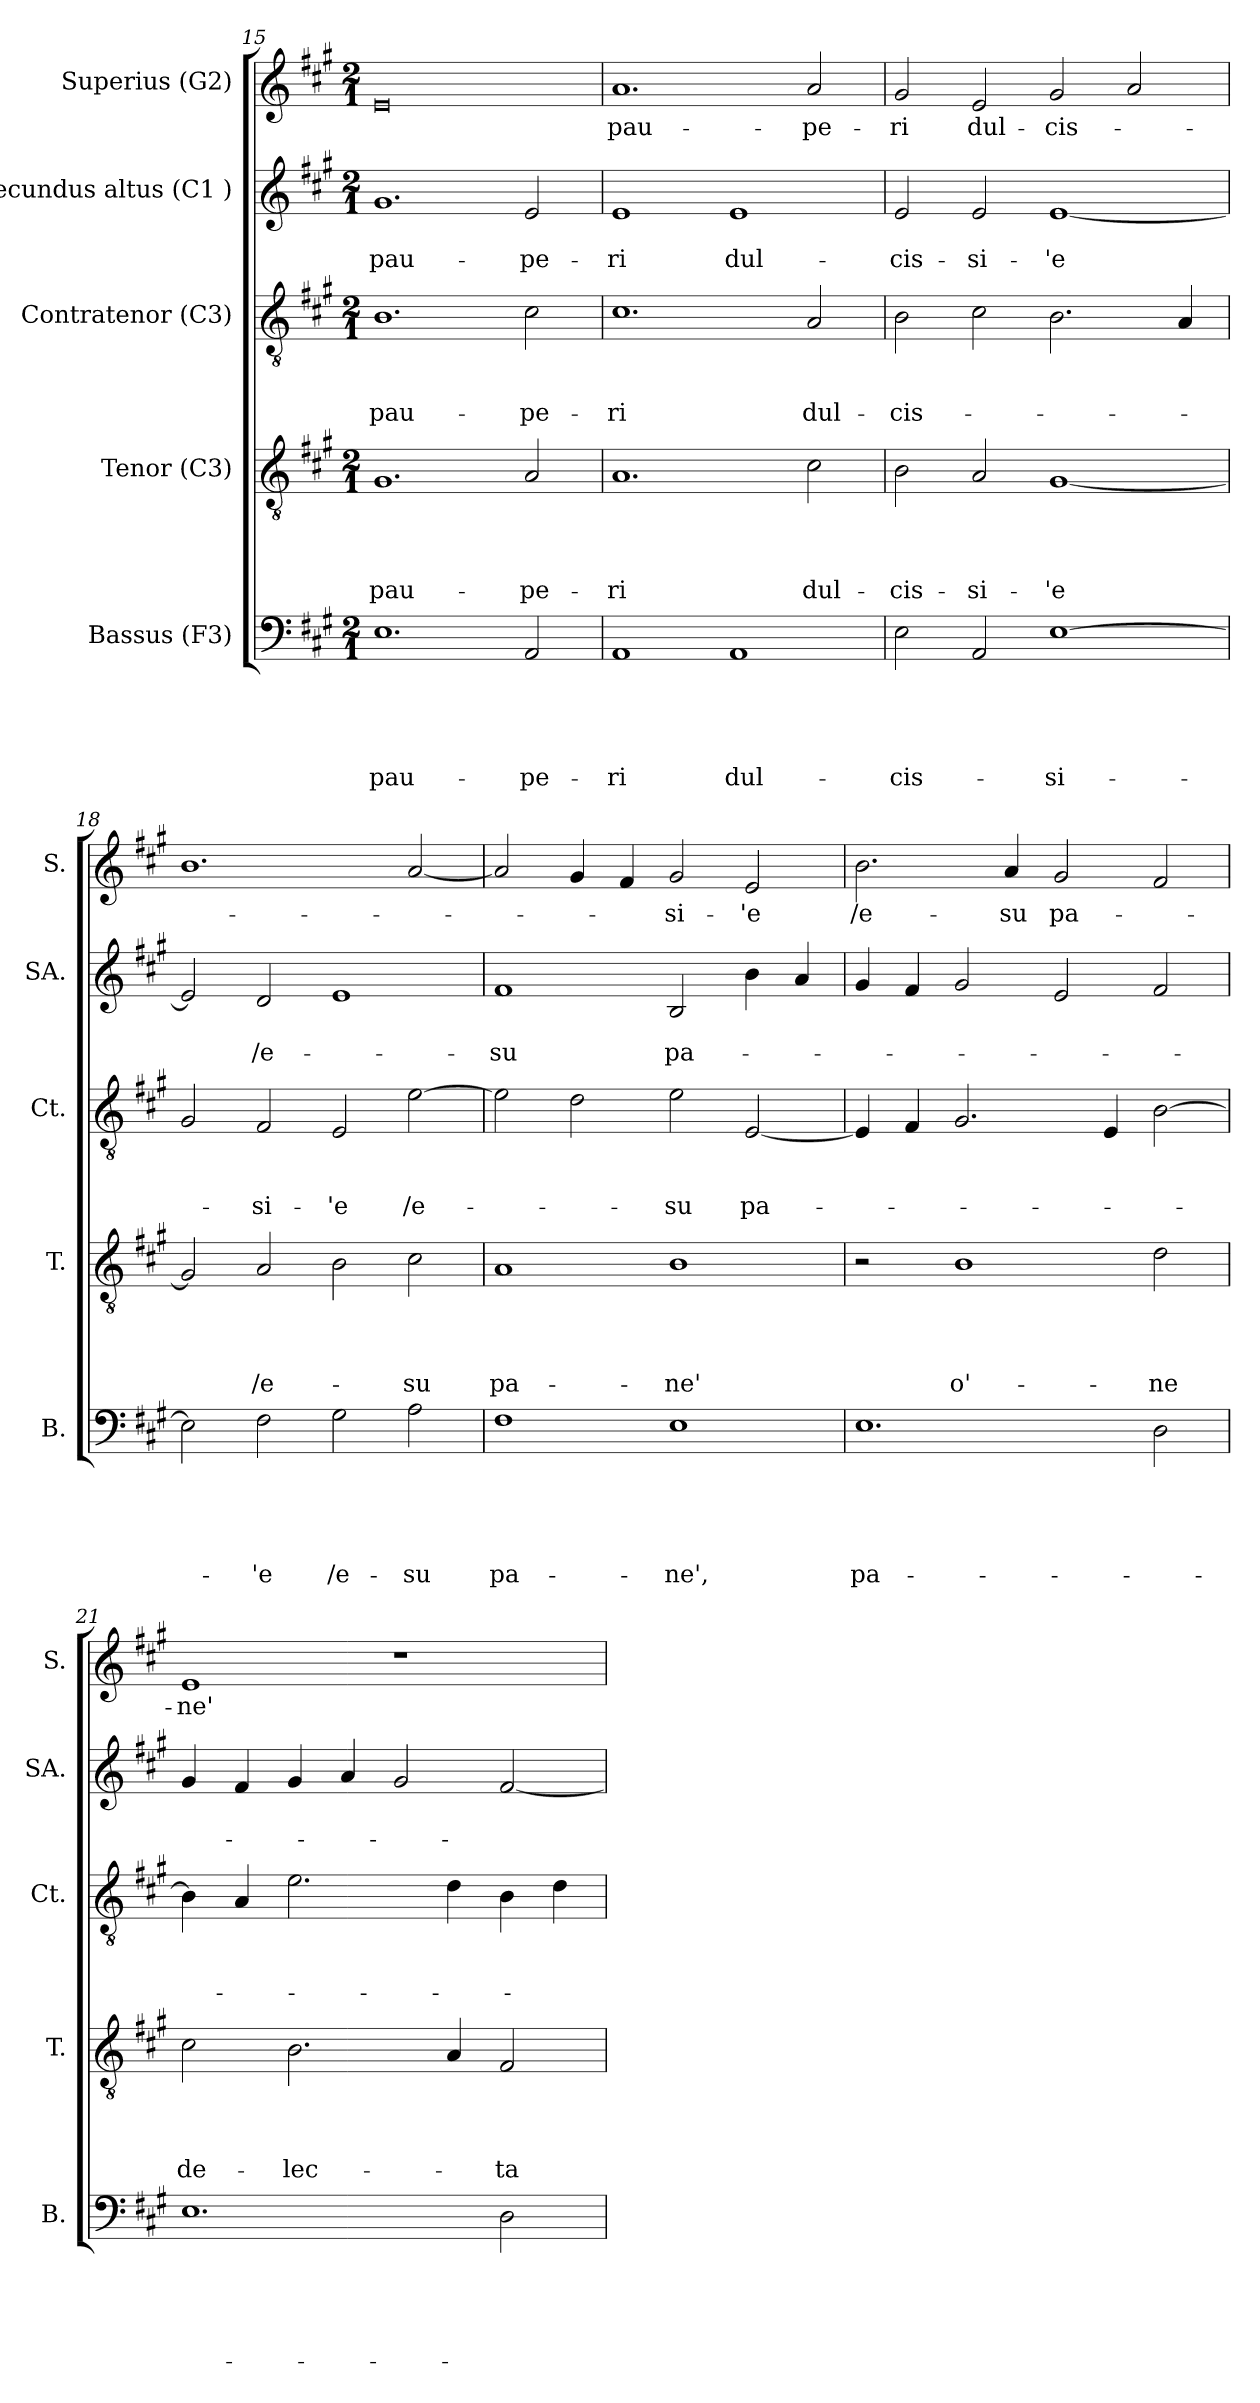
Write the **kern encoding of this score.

**kern	**text	**text	**text	**text	**text	**kern	**text	**text	**text	**text	**kern	**text	**text	**text	**kern	**text	**text	**kern	**text
*part5	*part5	*part5	*part5	*part5	*part5	*part4	*part4	*part4	*part4	*part4	*part3	*part3	*part3	*part3	*part2	*part2	*part2	*part1	*part1
*staff5	*staff5	*staff5	*staff5	*staff5	*staff5	*staff4	*staff4	*staff4	*staff4	*staff4	*staff3	*staff3	*staff3	*staff3	*staff2	*staff2	*staff2	*staff1	*staff1
*I"Bassus (F3)	*	*	*	*	*	*I"Tenor (C3)	*	*	*	*	*I"Contratenor (C3)	*	*	*	*I"Secundus altus (C1 )	*	*	*I"Superius (G2)	*
*I'B.	*	*	*	*	*	*I'T.	*	*	*	*	*I'Ct.	*	*	*	*I'SA.	*	*	*I'S.	*
!!LO:LB:g=z
*clefF4	*	*	*	*	*	*clefGv2	*	*	*	*	*clefGv2	*	*	*	*clefG2	*	*	*clefG2	*
*k[f#c#g#]	*	*	*	*	*	*k[f#c#g#]	*	*	*	*	*k[f#c#g#]	*	*	*	*k[f#c#g#]	*	*	*k[f#c#g#]	*
*A:	*	*	*	*	*	*A:	*	*	*	*	*A:	*	*	*	*A:	*	*	*A:	*
*M2/1	*	*	*	*	*	*M2/1	*	*	*	*	*M2/1	*	*	*	*M2/1	*	*	*M2/1	*
=15	=15	=15	=15	=15	=15	=15	=15	=15	=15	=15	=15	=15	=15	=15	=15	=15	=15	=15	=15
!	!	!	!	!	!LO:LY:b	!	!	!	!	!LO:LY:b	!	!	!	!LO:LY:b	!	!	!LO:LY:b	!	!
1.E	.	.	.	.	pau-	1.G#	.	.	.	pau-	1.B	.	.	pau-	1.g#	.	pau-	0e	.
!	!	!	!	!	!LO:LY:b	!	!	!	!	!LO:LY:b	!	!	!	!LO:LY:b	!	!	!LO:LY:b	!	!
2AA/	.	.	.	.	-pe-	2A/	.	.	.	-pe-	2c#\	.	.	-pe-	2e/	.	-pe-	.	.
=16	=16	=16	=16	=16	=16	=16	=16	=16	=16	=16	=16	=16	=16	=16	=16	=16	=16	=16	=16
!	!	!	!	!	!LO:LY:b	!	!	!	!	!LO:LY:b	!	!	!	!LO:LY:b	!	!	!LO:LY:b	!	!LO:LY:b
1AA	.	.	.	.	-ri	1.A	.	.	.	-ri	1.c#	.	.	-ri	1e	.	-ri	1.a	pau-
!	!	!	!	!	!LO:LY:b	!	!	!	!	!	!	!	!	!	!	!	!LO:LY:b	!	!
1AA	.	.	.	.	dul-	.	.	.	.	.	.	.	.	.	1e	.	dul-	.	.
!	!	!	!	!	!	!	!	!	!	!LO:LY:b	!	!	!	!LO:LY:b	!	!	!	!	!LO:LY:b
.	.	.	.	.	.	2c#\	.	.	.	dul-	2A/	.	.	dul-	.	.	.	2a/	-pe-
=17	=17	=17	=17	=17	=17	=17	=17	=17	=17	=17	=17	=17	=17	=17	=17	=17	=17	=17	=17
!	!	!	!	!	!LO:LY:b	!	!	!	!	!LO:LY:b	!	!	!	!LO:LY:b	!	!	!LO:LY:b	!	!LO:LY:b
2E\	.	.	.	.	-cis-	2B\	.	.	.	-cis-	2B\	.	.	-cis-	2e/	.	-cis-	2g#/	-ri
!	!	!	!	!	!	!	!	!	!	!LO:LY:b	!	!	!	!	!	!	!LO:LY:b	!	!LO:LY:b
2AA/	.	.	.	.	.	2A/	.	.	.	-si-	2c#\	.	.	.	2e/	.	-si-	2e/	dul-
!	!	!	!	!	!LO:LY:b	!	!	!	!	!LO:LY:b	!	!	!	!	!	!	!LO:LY:b	!	!LO:LY:b
[>1E	.	.	.	.	-si-	[<1G#	.	.	.	-'e	2.B\	.	.	.	[<1e	.	-'e	2g#/	-cis-
.	.	.	.	.	.	.	.	.	.	.	.	.	.	.	.	.	.	2a/	.
.	.	.	.	.	.	.	.	.	.	.	4A/	.	.	.	.	.	.	.	.
=18	=18	=18	=18	=18	=18	=18	=18	=18	=18	=18	=18	=18	=18	=18	=18	=18	=18	=18	=18
2E\]	.	.	.	.	.	2G#/]	.	.	.	.	2G#/	.	.	.	2e/]	.	.	1.b	.
!	!	!	!	!	!LO:LY:b	!	!	!	!	!LO:LY:b	!	!	!	!LO:LY:b	!	!	!LO:LY:b	!	!
2F#\	.	.	.	.	-'e	2A/	.	.	.	/e-	2F#/	.	.	-si-	2d/	.	/e-	.	.
!	!	!	!	!	!LO:LY:b	!	!	!	!	!	!	!	!	!LO:LY:b	!	!	!	!	!
2G#\	.	.	.	.	/e-	2B\	.	.	.	.	2E/	.	.	-'e	1e	.	.	.	.
!	!	!	!	!	!LO:LY:b	!	!	!	!	!LO:LY:b	!	!	!	!LO:LY:b	!	!	!	!	!
2A\	.	.	.	.	-su	2c#\	.	.	.	-su	[>2e\	.	.	/e-	.	.	.	[<2a/	.
=19	=19	=19	=19	=19	=19	=19	=19	=19	=19	=19	=19	=19	=19	=19	=19	=19	=19	=19	=19
!	!	!	!	!	!LO:LY:b	!	!	!	!	!LO:LY:b	!	!	!	!	!	!	!LO:LY:b	!	!
1F#	.	.	.	.	pa-	1A	.	.	.	pa-	2e\]	.	.	.	1f#	.	-su	2a/]	.
.	.	.	.	.	.	.	.	.	.	.	2d\	.	.	.	.	.	.	4g#/	.
.	.	.	.	.	.	.	.	.	.	.	.	.	.	.	.	.	.	4f#/	.
!	!	!	!	!	!LO:LY:b	!	!	!	!	!LO:LY:b	!	!	!	!LO:LY:b	!	!	!LO:LY:b	!	!LO:LY:b
1E	.	.	.	.	-ne',	1B	.	.	.	-ne'	2e\	.	.	-su	2B/	.	pa-	2g#/	-si-
!	!	!	!	!	!	!	!	!	!	!	!	!	!	!LO:LY:b	!	!	!	!	!LO:LY:b
.	.	.	.	.	.	.	.	.	.	.	[>2E/	.	.	pa-	4b\	.	.	2e/	-'e
.	.	.	.	.	.	.	.	.	.	.	.	.	.	.	4a/	.	.	.	.
!!LO:PB:g=z
=20	=20	=20	=20	=20	=20	=20	=20	=20	=20	=20	=20	=20	=20	=20	=20	=20	=20	=20	=20
!	!	!	!	!	!LO:LY:b	!	!	!	!	!	!	!	!	!	!	!	!	!	!LO:LY:b
1.E	.	.	.	.	pa-	2r	.	.	.	.	4E/]	.	.	.	4g#/	.	.	2.b\	/e-
.	.	.	.	.	.	.	.	.	.	.	4F#/	.	.	.	4f#/	.	.	.	.
!	!	!	!	!	!	!	!	!	!	!LO:LY:b	!	!	!	!	!	!	!	!	!
.	.	.	.	.	.	1B	.	.	.	o'-	2.G#/	.	.	.	2g#/	.	.	.	.
!	!	!	!	!	!	!	!	!	!	!	!	!	!	!	!	!	!	!	!LO:LY:b
.	.	.	.	.	.	.	.	.	.	.	.	.	.	.	.	.	.	4a/	-su
!	!	!	!	!	!	!	!	!	!	!	!	!	!	!	!	!	!	!	!LO:LY:b
.	.	.	.	.	.	.	.	.	.	.	.	.	.	.	2e/	.	.	2g#/	pa-
.	.	.	.	.	.	.	.	.	.	.	4E/	.	.	.	.	.	.	.	.
!	!	!	!	!	!	!	!	!	!	!LO:LY:b	!	!	!	!	!	!	!	!	!
2D\	.	.	.	.	.	2d\	.	.	.	-ne	[>2B\	.	.	.	2f#/	.	.	2f#/	.
=21	=21	=21	=21	=21	=21	=21	=21	=21	=21	=21	=21	=21	=21	=21	=21	=21	=21	=21	=21
!	!	!	!	!	!	!	!	!	!	!LO:LY:b	!	!	!	!	!	!	!	!	!LO:LY:b
1.E	.	.	.	.	.	2c#\	.	.	.	de-	4B\]	.	.	.	4g#/	.	.	1e	-ne'
.	.	.	.	.	.	.	.	.	.	.	4A/	.	.	.	4f#/	.	.	.	.
!	!	!	!	!	!	!	!	!	!	!LO:LY:b	!	!	!	!	!	!	!	!	!
.	.	.	.	.	.	2.B\	.	.	.	-lec-	2.e\	.	.	.	4g#/	.	.	.	.
.	.	.	.	.	.	.	.	.	.	.	.	.	.	.	4a/	.	.	.	.
.	.	.	.	.	.	.	.	.	.	.	.	.	.	.	2g#/	.	.	1r	.
.	.	.	.	.	.	4A/	.	.	.	.	4d\	.	.	.	.	.	.	.	.
!	!	!	!	!	!	!	!	!	!	!LO:LY:b	!	!	!	!	!	!	!	!	!
2D\	.	.	.	.	.	2F#/	.	.	.	-ta-	4B\	.	.	.	[<2f#/	.	.	.	.
.	.	.	.	.	.	.	.	.	.	.	4d\	.	.	.	.	.	.	.	.
=	=	=	=	=	=	=	=	=	=	=	=	=	=	=	=	=	=	=	=
*-	*-	*-	*-	*-	*-	*-	*-	*-	*-	*-	*-	*-	*-	*-	*-	*-	*-	*-	*-
